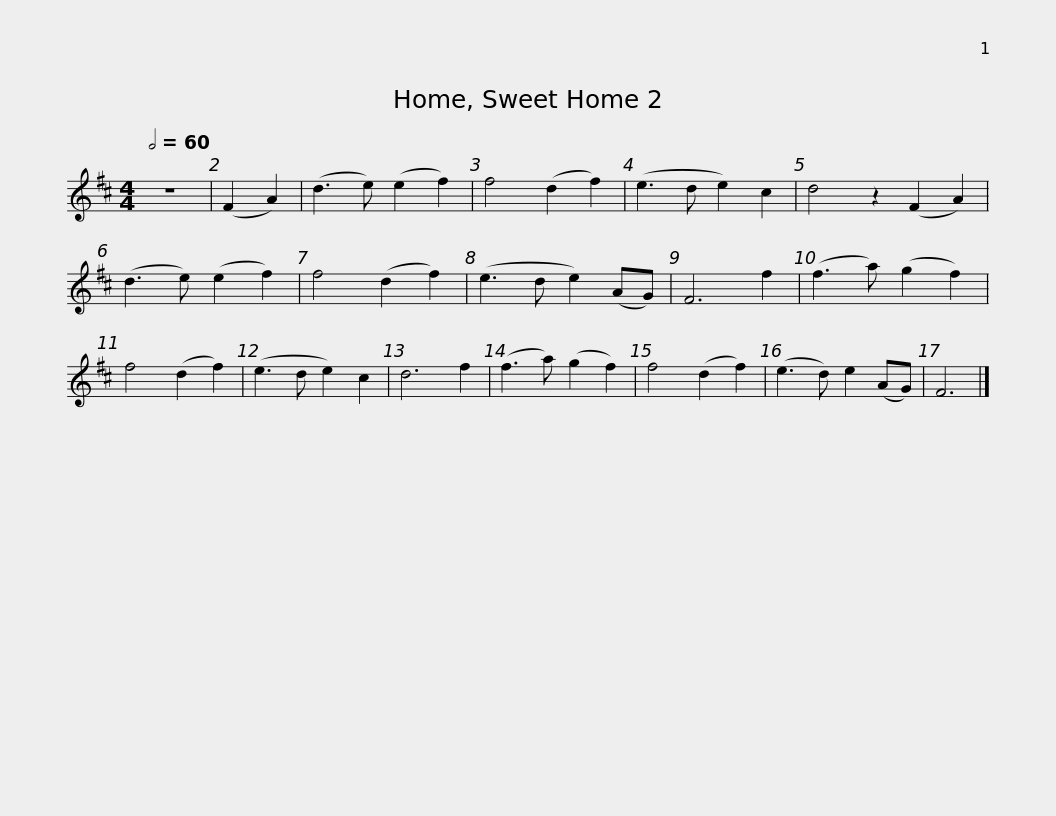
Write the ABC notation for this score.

X:1
L:1/8
Q:1/2=60
M:4/4
I:linebreak $
K:D
V:1 treble
V:1
 z8 | (F2 A2) | (d3 e) (e2 f2) | f4 (d2 f2) | (e3 d e2) c2 | %5
 d4 z2 (F2 A2) | (d3 e) (e2 f2) | f4 (d2 f2) | (e3 d e2) (AG) | F6 f2 | %10
 (f3 a) (g2 f2) |$ f4 (d2 f2) | (e3 d e2) c2 | d6 f2 | (f3 a) (g2 f2) | %15
 f4 (d2 f2) | (e3 d) e2 (AG) | F6 |] %18
